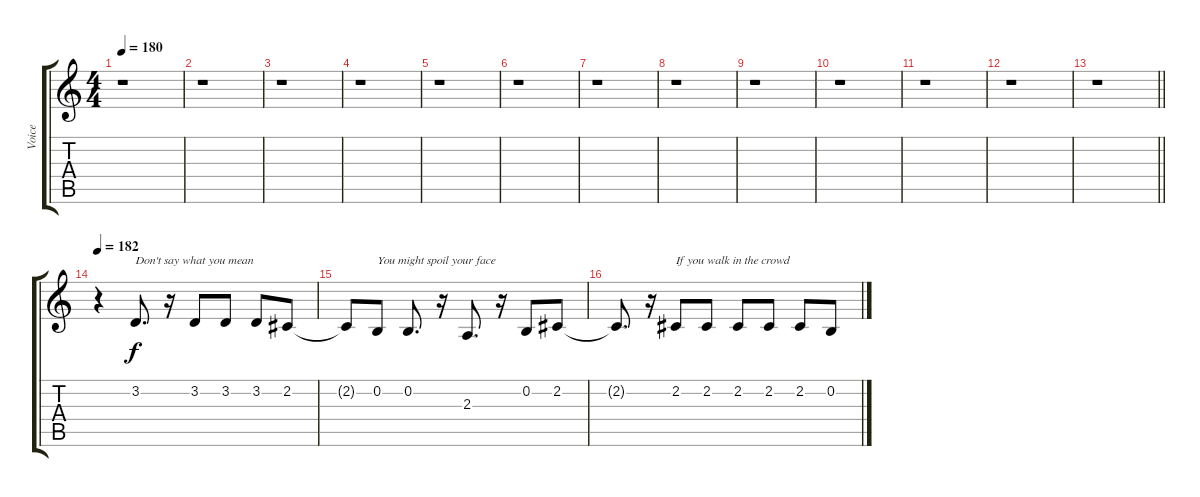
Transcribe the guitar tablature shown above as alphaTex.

\track ("Voice" "Voice") {instrument viola}
\staff {score tabs}
\tuning (E4 B3 G3 D3 A2 E2) {hide}
\ts (4 4)
\tempo 180
\clef g2
\ks c
r.1{dy f} |
r.1 |
r.1 |
r.1 |
r.1 |
r.1 |
r.1 |
r.1 |
r.1 |
r.1 |
r.1 |
r.1 |
\barLineRight lightlight
r.1 |
\tempo 182
r.4 3.2.8{d txt "Don't say what you mean"} r.16 3.2.8 3.2.8 3.2.8 2.2.8 |
2.2{t}.8 0.2.8{txt "You might spoil your face"} 0.2.8{d} r.16 2.3.8{d} r.16 0.2.8 2.2.8 |
2.2{t}.8{d} r.16 2.2.8{txt "If you walk in the crowd"} 2.2.8 2.2.8 2.2.8 2.2.8 0.2.8
